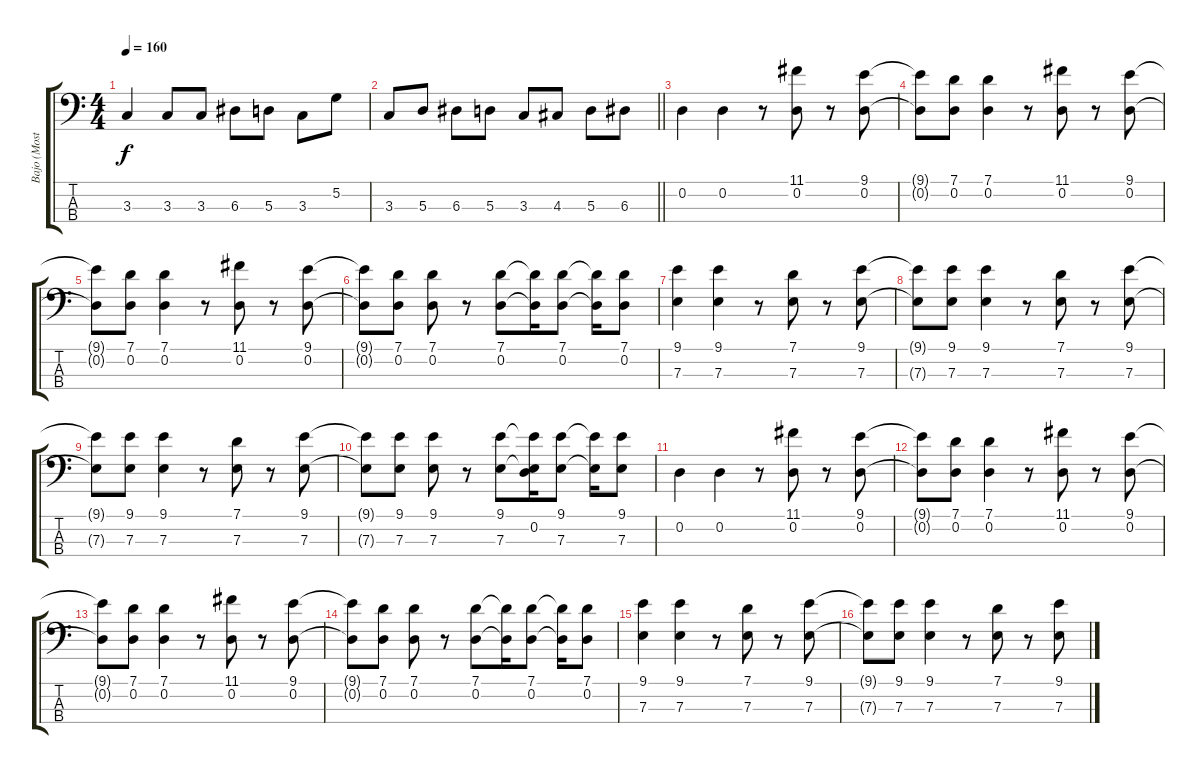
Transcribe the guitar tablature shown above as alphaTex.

\track ("Bajo (Mosta)" "Bajo (Most") {instrument electricbassfinger}
\staff {score tabs}
\tuning (G2 D2 A1 E1) {hide}
\ts (4 4)
\tempo 160
\clef f4
\ks c
3.3.4{dy f} 3.3.8 3.3.8 6.3.8 5.3.8 3.3.8 5.2.8 |
\barLineRight lightlight
3.3.8 5.3.8 6.3.8 5.3.8 3.3.8 4.3.8 5.3.8 6.3.8 |
0.2.4 0.2.4 r.8 (11.1 0.2).8 r.8 (9.1 0.2).8 |
(9.1{t} 0.2{t}).8 (7.1 0.2).8 (7.1 0.2).4 r.8 (11.1 0.2).8 r.8 (9.1 0.2).8 |
(9.1{t} 0.2{t}).8 (7.1 0.2).8 (7.1 0.2).4 r.8 (11.1 0.2).8 r.8 (9.1 0.2).8 |
(9.1{t} 0.2{t}).8 (7.1 0.2).8 (7.1 0.2).8 r.8 (7.1 0.2).8 (7.1{t} 0.2{t}).16 (7.1 0.2).8 (7.1{t} 0.2{t}).16 (7.1 0.2).8 |
(9.1 7.3).4 (9.1 7.3).4 r.8 (7.1 7.3).8 r.8 (9.1 7.3).8 |
(9.1{t} 7.3{t}).8 (9.1 7.3).8 (9.1 7.3).4 r.8 (7.1 7.3).8 r.8 (9.1 7.3).8 |
(9.1{t} 7.3{t}).8 (9.1 7.3).8 (9.1 7.3).4 r.8 (7.1 7.3).8 r.8 (9.1 7.3).8 |
(9.1{t} 7.3{t}).8 (9.1 7.3).8 (9.1 7.3).8 r.8 (9.1 7.3).8 (9.1{t} 0.2 7.3{t}).16 (9.1 7.3).8 (9.1{t} 7.3{t}).16 (9.1 7.3).8 |
0.2.4 0.2.4 r.8 (11.1 0.2).8 r.8 (9.1 0.2).8 |
(9.1{t} 0.2{t}).8 (7.1 0.2).8 (7.1 0.2).4 r.8 (11.1 0.2).8 r.8 (9.1 0.2).8 |
(9.1{t} 0.2{t}).8 (7.1 0.2).8 (7.1 0.2).4 r.8 (11.1 0.2).8 r.8 (9.1 0.2).8 |
(9.1{t} 0.2{t}).8 (7.1 0.2).8 (7.1 0.2).8 r.8 (7.1 0.2).8 (7.1{t} 0.2{t}).16 (7.1 0.2).8 (7.1{t} 0.2{t}).16 (7.1 0.2).8 |
(9.1 7.3).4 (9.1 7.3).4 r.8 (7.1 7.3).8 r.8 (9.1 7.3).8 |
(9.1{t} 7.3{t}).8 (9.1 7.3).8 (9.1 7.3).4 r.8 (7.1 7.3).8 r.8 (9.1 7.3).8
